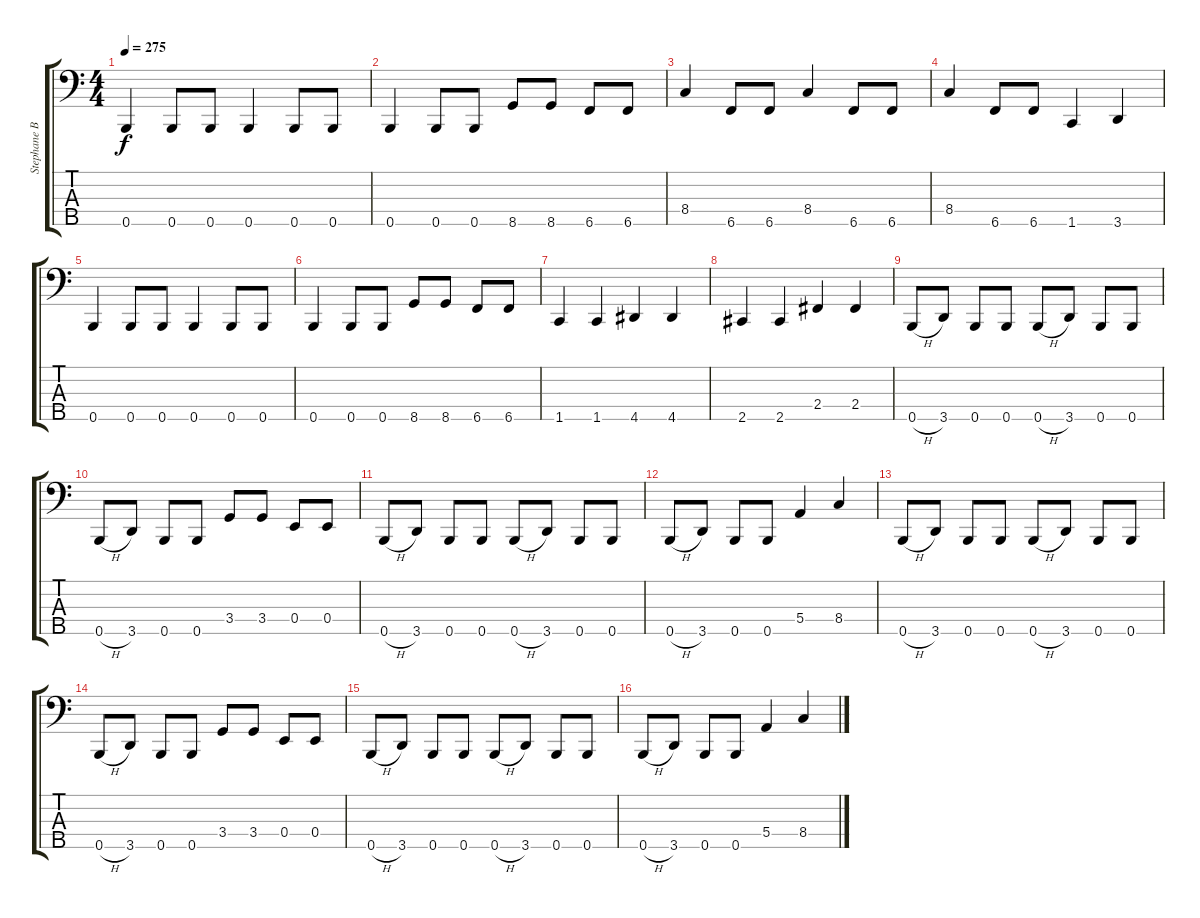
\track ("Stephane Barbe " "Stephane B") {instrument electricbassfinger}
\staff {score tabs}
\tuning (G2 D2 A1 E1 B0) {hide}
\ts (4 4)
\tempo 275
\clef f4
\ks c
0.5.4{dy f} 0.5.8 0.5.8 0.5.4 0.5.8 0.5.8 |
0.5.4 0.5.8 0.5.8 8.5.8 8.5.8 6.5.8 6.5.8 |
8.4.4 6.5.8 6.5.8 8.4.4 6.5.8 6.5.8 |
8.4.4 6.5.8 6.5.8 1.5.4 3.5.4 |
0.5.4 0.5.8 0.5.8 0.5.4 0.5.8 0.5.8 |
0.5.4 0.5.8 0.5.8 8.5.8 8.5.8 6.5.8 6.5.8 |
1.5.4 1.5.4 4.5.4 4.5.4 |
2.5.4 2.5.4 2.4.4 2.4.4 |
0.5{h}.8 3.5.8 0.5.8 0.5.8 0.5{h}.8 3.5.8 0.5.8 0.5.8 |
0.5{h}.8 3.5.8 0.5.8 0.5.8 3.4.8 3.4.8 0.4.8 0.4.8 |
0.5{h}.8 3.5.8 0.5.8 0.5.8 0.5{h}.8 3.5.8 0.5.8 0.5.8 |
0.5{h}.8 3.5.8 0.5.8 0.5.8 5.4.4 8.4.4 |
0.5{h}.8 3.5.8 0.5.8 0.5.8 0.5{h}.8 3.5.8 0.5.8 0.5.8 |
0.5{h}.8 3.5.8 0.5.8 0.5.8 3.4.8 3.4.8 0.4.8 0.4.8 |
0.5{h}.8 3.5.8 0.5.8 0.5.8 0.5{h}.8 3.5.8 0.5.8 0.5.8 |
0.5{h}.8 3.5.8 0.5.8 0.5.8 5.4.4 8.4.4
